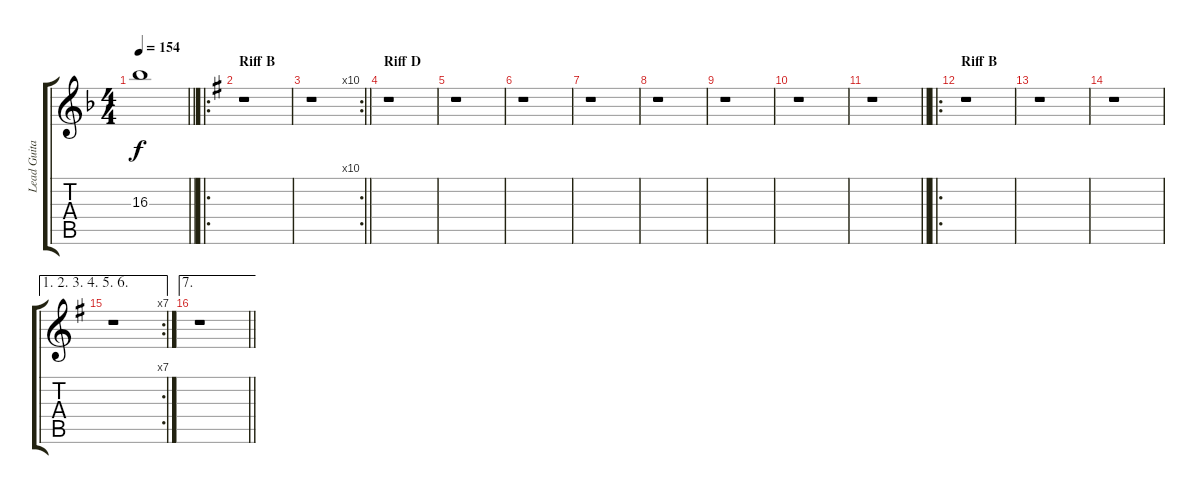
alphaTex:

\track ("Lead Guitar" "Lead Guita") {instrument distortionguitar}
\staff {score tabs}
\tuning (Eb4 Bb3 Gb3 Db3 Ab2 Eb2) {hide}
\ts (4 4)
\tempo 154
\clef g2
\barLineRight lightlight
\ks dminor
16.3{t}.1{dy f} |
\ro
\section ("" "Riff B")
\ks eminor
r.1 |
\rc 10
\barLineRight lightlight
r.1 |
\section ("" "Riff D")
r.1 |
r.1 |
r.1 |
r.1 |
r.1 |
r.1 |
r.1 |
\barLineRight lightlight
r.1 |
\ro
\section ("" "Riff B")
r.1 |
r.1 |
r.1 |
\ae (1 2 3 4 5 6)
\rc 7
r.1 |
\ae 7
\barLineRight lightlight
r.1
